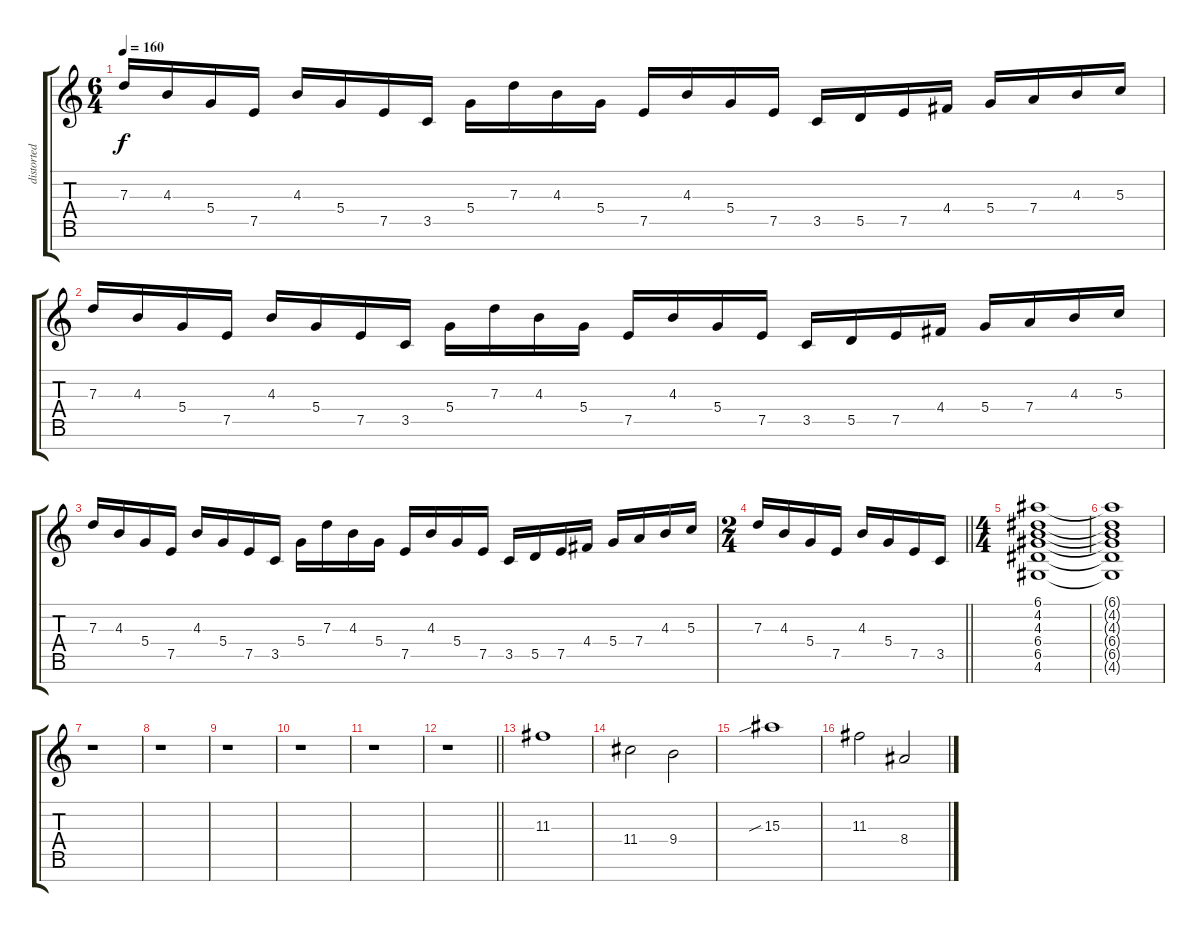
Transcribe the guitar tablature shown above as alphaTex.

\track ("distorted lead" "distorted ") {instrument distortionguitar}
\staff {score tabs}
\tuning (E4 B3 G3 D3 A2 E2 B1) {hide}
\ts (6 4)
\tempo 160
\clef g2
\ks c
7.3.16{dy f} 4.3.16 5.4.16 7.5.16 4.3.16 5.4.16 7.5.16 3.5.16 5.4.16 7.3.16 4.3.16 5.4.16 7.5.16 4.3.16 5.4.16 7.5.16 3.5.16 5.5.16 7.5.16 4.4.16 5.4.16 7.4.16 4.3.16 5.3.16 |
7.3.16 4.3.16 5.4.16 7.5.16 4.3.16 5.4.16 7.5.16 3.5.16 5.4.16 7.3.16 4.3.16 5.4.16 7.5.16 4.3.16 5.4.16 7.5.16 3.5.16 5.5.16 7.5.16 4.4.16 5.4.16 7.4.16 4.3.16 5.3.16 |
7.3.16 4.3.16 5.4.16 7.5.16 4.3.16 5.4.16 7.5.16 3.5.16 5.4.16 7.3.16 4.3.16 5.4.16 7.5.16 4.3.16 5.4.16 7.5.16 3.5.16 5.5.16 7.5.16 4.4.16 5.4.16 7.4.16 4.3.16 5.3.16 |
\ts (2 4)
\barLineRight lightlight
7.3.16 4.3.16 5.4.16 7.5.16 4.3.16 5.4.16 7.5.16 3.5.16 |
\ts (4 4)
(6.1 4.2 4.3 6.4 6.5 4.6).1 |
(6.1{t} 4.2{t} 4.3{t} 6.4{t} 6.5{t} 4.6{t}).1 |
r.1 |
r.1 |
r.1 |
r.1 |
r.1 |
\barLineRight lightlight
r.1 |
11.3.1 |
11.4.2 9.4.2 |
15.3{sib}.1 |
11.3.2 8.4.2
